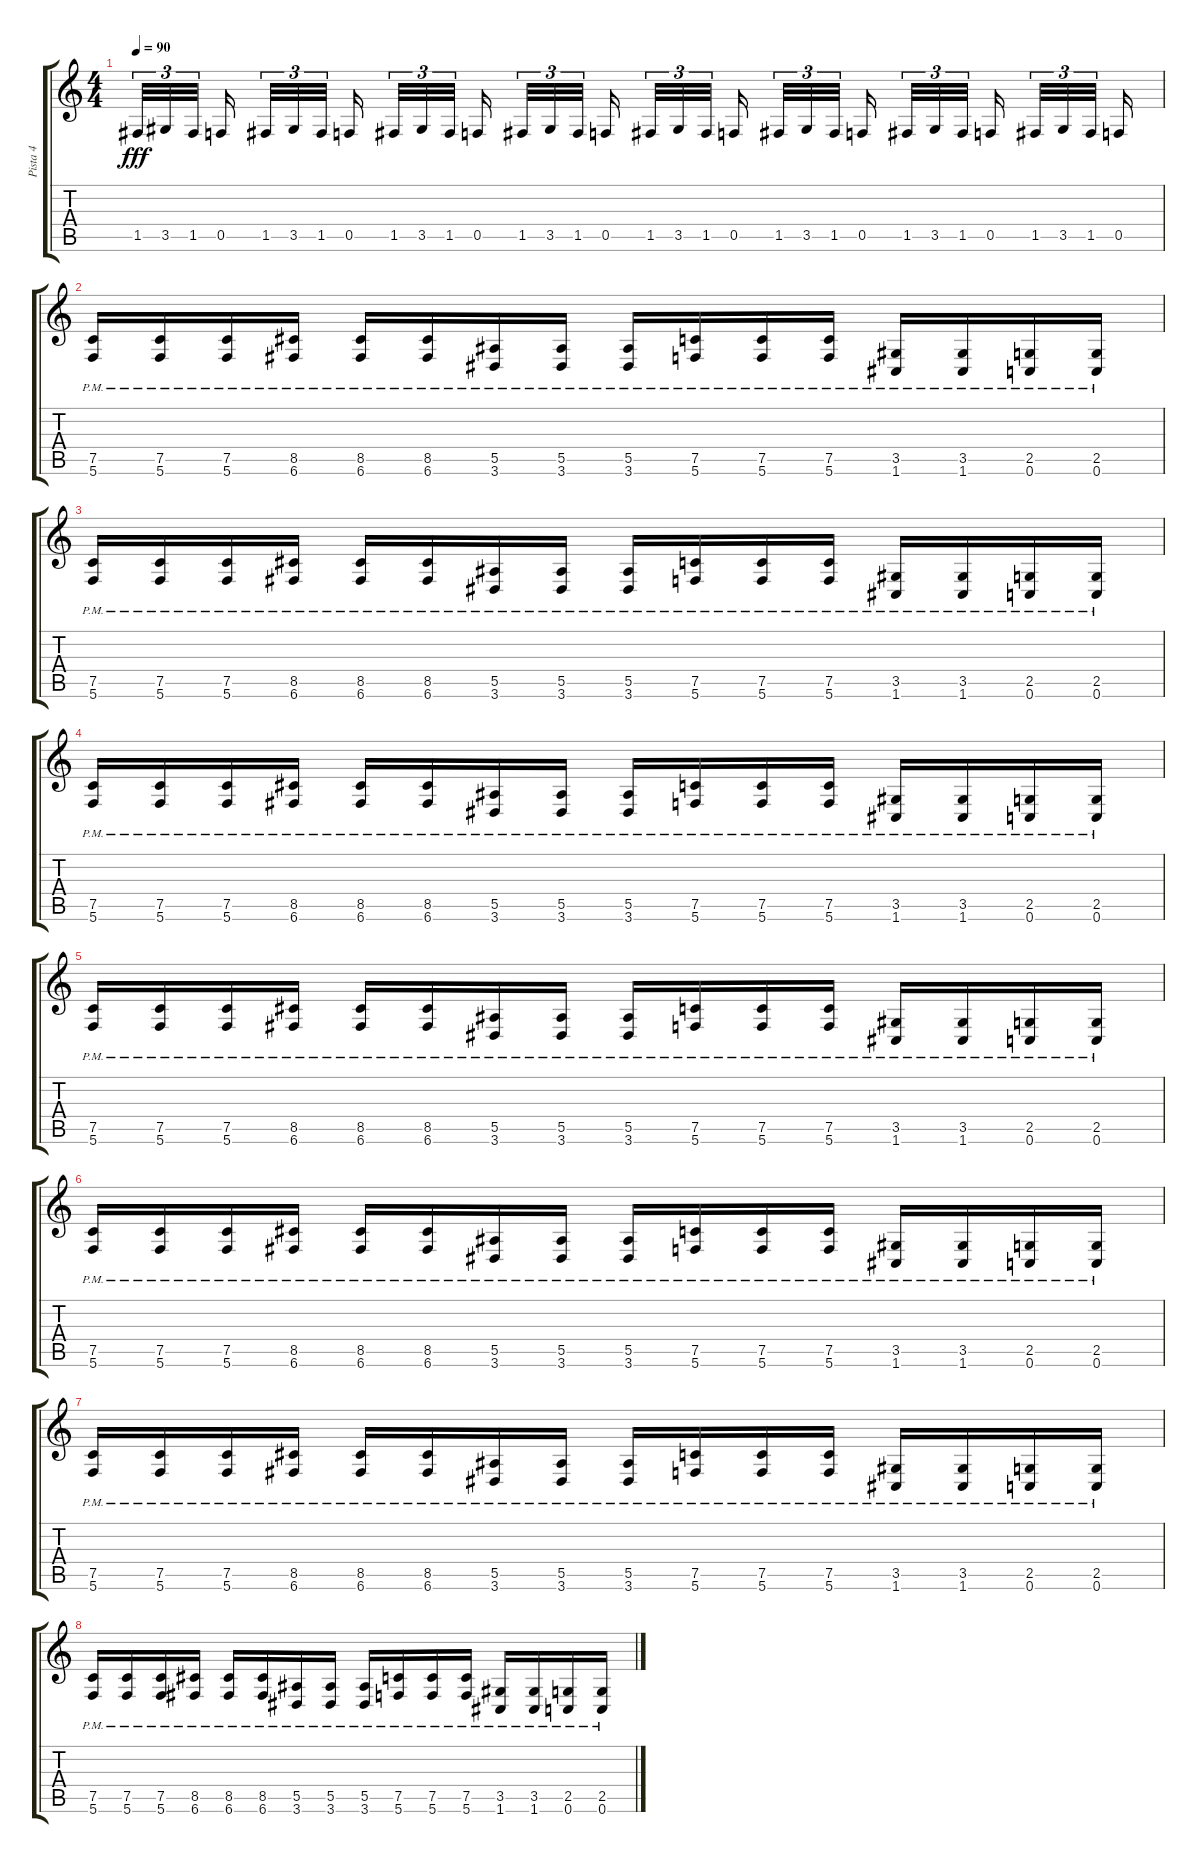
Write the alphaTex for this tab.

\track ("Pista 4" "Pista 4") {instrument overdrivenguitar}
\staff {score tabs}
\tuning (C4 G3 Eb3 Bb2 F2 C2) {hide}
\ts (4 4)
\tempo 90
\clef g2
\ks c
1.5.32{tu (3 2) dy fff} 3.5.32{tu (3 2)} 1.5.32{tu (3 2) beam splitsecondary} 0.5.16{beam splitsecondary} 1.5.32{tu (3 2)} 3.5.32{tu (3 2)} 1.5.32{tu (3 2) beam splitsecondary} 0.5.16 1.5.32{tu (3 2)} 3.5.32{tu (3 2)} 1.5.32{tu (3 2) beam splitsecondary} 0.5.16{beam splitsecondary} 1.5.32{tu (3 2)} 3.5.32{tu (3 2)} 1.5.32{tu (3 2) beam splitsecondary} 0.5.16 1.5.32{tu (3 2)} 3.5.32{tu (3 2)} 1.5.32{tu (3 2) beam splitsecondary} 0.5.16{beam splitsecondary} 1.5.32{tu (3 2)} 3.5.32{tu (3 2)} 1.5.32{tu (3 2) beam splitsecondary} 0.5.16 1.5.32{tu (3 2)} 3.5.32{tu (3 2)} 1.5.32{tu (3 2) beam splitsecondary} 0.5.16{beam splitsecondary} 1.5.32{tu (3 2)} 3.5.32{tu (3 2)} 1.5.32{tu (3 2) beam splitsecondary} 0.5.16 |
(7.5{pm} 5.6{pm}).16{balance 0} (7.5{pm} 5.6{pm}).16 (7.5{pm} 5.6{pm}).16 (8.5{pm} 6.6{pm}).16 (8.5{pm} 6.6{pm}).16 (8.5{pm} 6.6{pm}).16 (5.5{pm} 3.6{pm}).16 (5.5{pm} 3.6{pm}).16 (5.5{pm} 3.6{pm}).16 (7.5{pm} 5.6{pm}).16 (7.5{pm} 5.6{pm}).16 (7.5{pm} 5.6{pm}).16 (3.5{pm} 1.6{pm}).16 (3.5{pm} 1.6{pm}).16 (2.5{pm} 0.6{pm}).16 (2.5{pm} 0.6{pm}).16 |
(7.5{pm} 5.6{pm}).16 (7.5{pm} 5.6{pm}).16 (7.5{pm} 5.6{pm}).16 (8.5{pm} 6.6{pm}).16 (8.5{pm} 6.6{pm}).16 (8.5{pm} 6.6{pm}).16 (5.5{pm} 3.6{pm}).16 (5.5{pm} 3.6{pm}).16 (5.5{pm} 3.6{pm}).16 (7.5{pm} 5.6{pm}).16 (7.5{pm} 5.6{pm}).16 (7.5{pm} 5.6{pm}).16 (3.5{pm} 1.6{pm}).16 (3.5{pm} 1.6{pm}).16 (2.5{pm} 0.6{pm}).16 (2.5{pm} 0.6{pm}).16 |
(7.5{pm} 5.6{pm}).16{balance 0} (7.5{pm} 5.6{pm}).16 (7.5{pm} 5.6{pm}).16 (8.5{pm} 6.6{pm}).16 (8.5{pm} 6.6{pm}).16 (8.5{pm} 6.6{pm}).16 (5.5{pm} 3.6{pm}).16 (5.5{pm} 3.6{pm}).16 (5.5{pm} 3.6{pm}).16 (7.5{pm} 5.6{pm}).16 (7.5{pm} 5.6{pm}).16 (7.5{pm} 5.6{pm}).16 (3.5{pm} 1.6{pm}).16 (3.5{pm} 1.6{pm}).16 (2.5{pm} 0.6{pm}).16 (2.5{pm} 0.6{pm}).16 |
(7.5{pm} 5.6{pm}).16 (7.5{pm} 5.6{pm}).16 (7.5{pm} 5.6{pm}).16 (8.5{pm} 6.6{pm}).16 (8.5{pm} 6.6{pm}).16 (8.5{pm} 6.6{pm}).16 (5.5{pm} 3.6{pm}).16 (5.5{pm} 3.6{pm}).16 (5.5{pm} 3.6{pm}).16 (7.5{pm} 5.6{pm}).16 (7.5{pm} 5.6{pm}).16 (7.5{pm} 5.6{pm}).16 (3.5{pm} 1.6{pm}).16 (3.5{pm} 1.6{pm}).16 (2.5{pm} 0.6{pm}).16 (2.5{pm} 0.6{pm}).16 |
(7.5{pm} 5.6{pm}).16{balance 0} (7.5{pm} 5.6{pm}).16 (7.5{pm} 5.6{pm}).16 (8.5{pm} 6.6{pm}).16 (8.5{pm} 6.6{pm}).16 (8.5{pm} 6.6{pm}).16 (5.5{pm} 3.6{pm}).16 (5.5{pm} 3.6{pm}).16 (5.5{pm} 3.6{pm}).16 (7.5{pm} 5.6{pm}).16 (7.5{pm} 5.6{pm}).16 (7.5{pm} 5.6{pm}).16 (3.5{pm} 1.6{pm}).16 (3.5{pm} 1.6{pm}).16 (2.5{pm} 0.6{pm}).16 (2.5{pm} 0.6{pm}).16 |
(7.5{pm} 5.6{pm}).16 (7.5{pm} 5.6{pm}).16 (7.5{pm} 5.6{pm}).16 (8.5{pm} 6.6{pm}).16 (8.5{pm} 6.6{pm}).16 (8.5{pm} 6.6{pm}).16 (5.5{pm} 3.6{pm}).16 (5.5{pm} 3.6{pm}).16 (5.5{pm} 3.6{pm}).16 (7.5{pm} 5.6{pm}).16 (7.5{pm} 5.6{pm}).16 (7.5{pm} 5.6{pm}).16 (3.5{pm} 1.6{pm}).16 (3.5{pm} 1.6{pm}).16 (2.5{pm} 0.6{pm}).16 (2.5{pm} 0.6{pm}).16 |
(7.5{pm} 5.6{pm}).16{balance 0} (7.5{pm} 5.6{pm}).16 (7.5{pm} 5.6{pm}).16 (8.5{pm} 6.6{pm}).16 (8.5{pm} 6.6{pm}).16 (8.5{pm} 6.6{pm}).16 (5.5{pm} 3.6{pm}).16 (5.5{pm} 3.6{pm}).16 (5.5{pm} 3.6{pm}).16 (7.5{pm} 5.6{pm}).16 (7.5{pm} 5.6{pm}).16 (7.5{pm} 5.6{pm}).16 (3.5{pm} 1.6{pm}).16 (3.5{pm} 1.6{pm}).16 (2.5{pm} 0.6{pm}).16 (2.5{pm} 0.6{pm}).16
